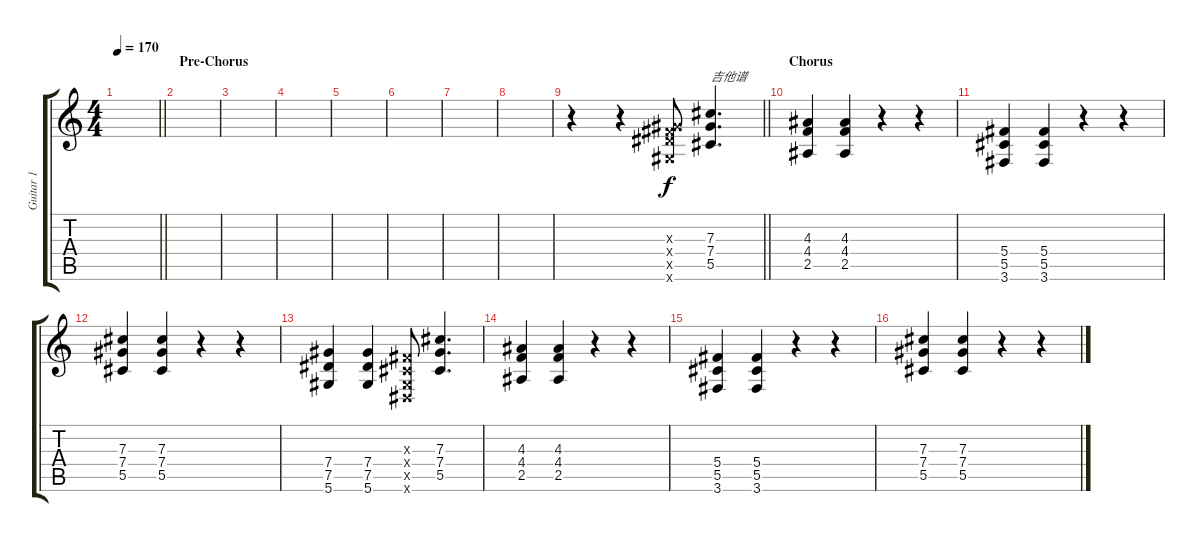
\track ("Guitar 1" "Guitar 1") {instrument distortionguitar}
\staff {score tabs}
\tuning (Eb4 Bb3 Gb3 Db3 Ab2 Eb2) {hide}
\ts (4 4)
\tempo 170
\clef g2
\barLineRight lightlight
\ks c
|
\section ("" "Pre-Chorus")
|
|
|
|
|
|
|
\barLineRight lightlight
r.4 r.4 (0.3{x} 7.4{x} 7.5{x} 5.6{x}).8 (7.3 7.4 5.5).4{d txt "吉他谱"} |
\section ("" "Chorus")
(4.3 4.4 2.5).4 (4.3 4.4 2.5).4 r.4 r.4 |
(5.4 5.5 3.6).4 (5.4 5.5 3.6).4 r.4 r.4 |
(7.3 7.4 5.5).4 (7.3 7.4 5.5).4 r.4 r.4 |
(7.4 7.5 5.6).4 (7.4 7.5 5.6).4 (0.3{x} 0.4{x} 0.5{x} 0.6{x}).8 (7.3 7.4 5.5).4{d} |
(4.3 4.4 2.5).4 (4.3 4.4 2.5).4 r.4 r.4 |
(5.4 5.5 3.6).4 (5.4 5.5 3.6).4 r.4 r.4 |
(7.3 7.4 5.5).4 (7.3 7.4 5.5).4 r.4 r.4
